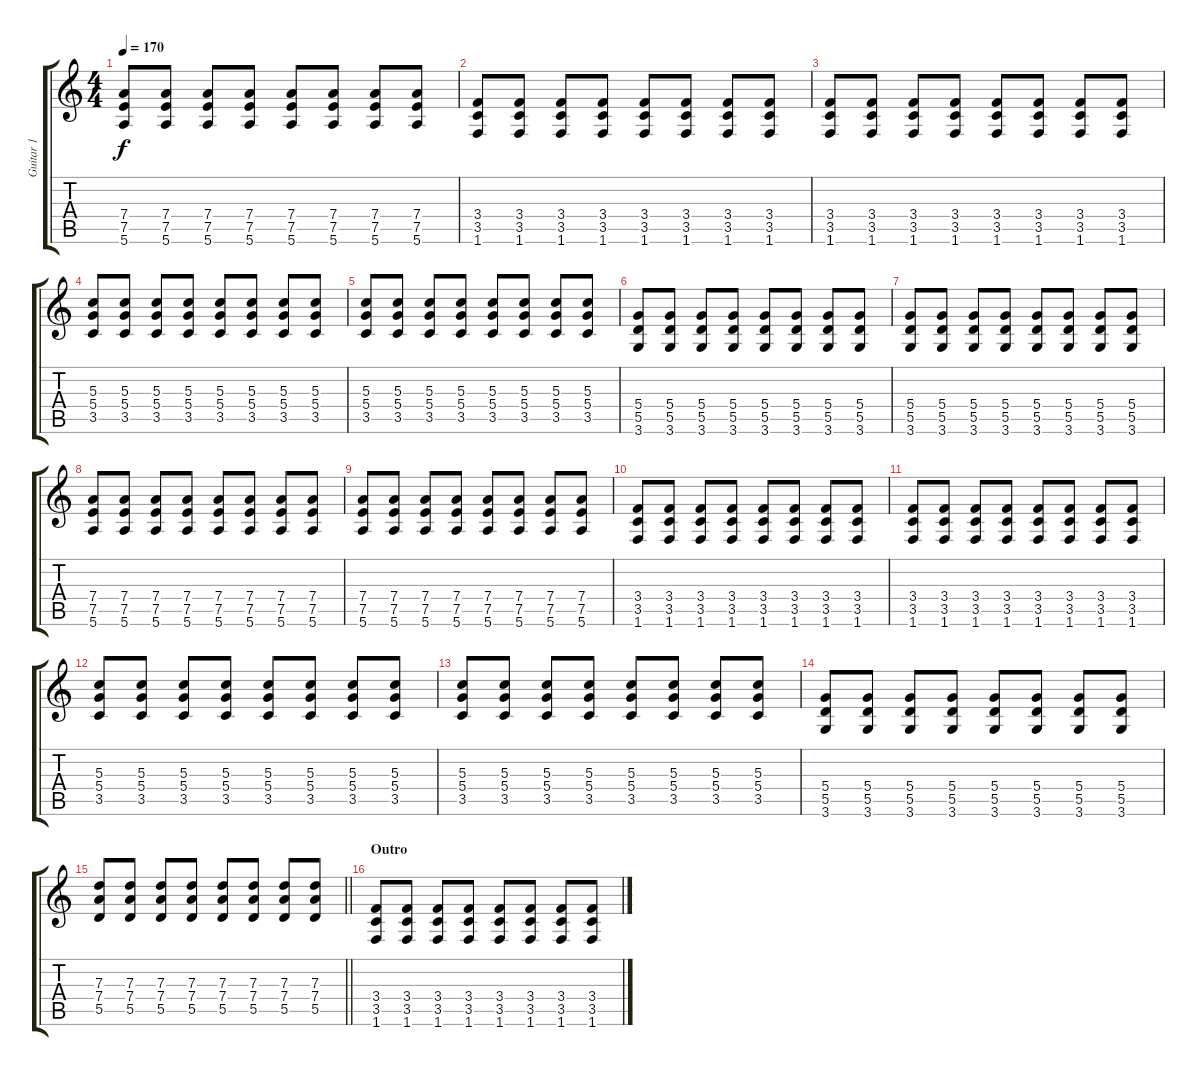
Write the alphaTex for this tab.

\track ("Guitar 1" "Guitar 1") {instrument distortionguitar}
\staff {score tabs}
\tuning (E4 B3 G3 D3 A2 E2) {hide}
\ts (4 4)
\tempo 170
\clef g2
\ks c
(7.4 7.5 5.6).8{dy f} (7.4 7.5 5.6).8 (7.4 7.5 5.6).8 (7.4 7.5 5.6).8 (7.4 7.5 5.6).8 (7.4 7.5 5.6).8 (7.4 7.5 5.6).8 (7.4 7.5 5.6).8 |
(3.4 3.5 1.6).8 (3.4 3.5 1.6).8 (3.4 3.5 1.6).8 (3.4 3.5 1.6).8 (3.4 3.5 1.6).8 (3.4 3.5 1.6).8 (3.4 3.5 1.6).8 (3.4 3.5 1.6).8 |
(3.4 3.5 1.6).8 (3.4 3.5 1.6).8 (3.4 3.5 1.6).8 (3.4 3.5 1.6).8 (3.4 3.5 1.6).8 (3.4 3.5 1.6).8 (3.4 3.5 1.6).8 (3.4 3.5 1.6).8 |
(5.3 5.4 3.5).8 (5.3 5.4 3.5).8 (5.3 5.4 3.5).8 (5.3 5.4 3.5).8 (5.3 5.4 3.5).8 (5.3 5.4 3.5).8 (5.3 5.4 3.5).8 (5.3 5.4 3.5).8 |
(5.3 5.4 3.5).8 (5.3 5.4 3.5).8 (5.3 5.4 3.5).8 (5.3 5.4 3.5).8 (5.3 5.4 3.5).8 (5.3 5.4 3.5).8 (5.3 5.4 3.5).8 (5.3 5.4 3.5).8 |
(5.4 5.5 3.6).8 (5.4 5.5 3.6).8 (5.4 5.5 3.6).8 (5.4 5.5 3.6).8 (5.4 5.5 3.6).8 (5.4 5.5 3.6).8 (5.4 5.5 3.6).8 (5.4 5.5 3.6).8 |
(5.4 5.5 3.6).8 (5.4 5.5 3.6).8 (5.4 5.5 3.6).8 (5.4 5.5 3.6).8 (5.4 5.5 3.6).8 (5.4 5.5 3.6).8 (5.4 5.5 3.6).8 (5.4 5.5 3.6).8 |
(7.4 7.5 5.6).8 (7.4 7.5 5.6).8 (7.4 7.5 5.6).8 (7.4 7.5 5.6).8 (7.4 7.5 5.6).8 (7.4 7.5 5.6).8 (7.4 7.5 5.6).8 (7.4 7.5 5.6).8 |
(7.4 7.5 5.6).8 (7.4 7.5 5.6).8 (7.4 7.5 5.6).8 (7.4 7.5 5.6).8 (7.4 7.5 5.6).8 (7.4 7.5 5.6).8 (7.4 7.5 5.6).8 (7.4 7.5 5.6).8 |
(3.4 3.5 1.6).8 (3.4 3.5 1.6).8 (3.4 3.5 1.6).8 (3.4 3.5 1.6).8 (3.4 3.5 1.6).8 (3.4 3.5 1.6).8 (3.4 3.5 1.6).8 (3.4 3.5 1.6).8 |
(3.4 3.5 1.6).8 (3.4 3.5 1.6).8 (3.4 3.5 1.6).8 (3.4 3.5 1.6).8 (3.4 3.5 1.6).8 (3.4 3.5 1.6).8 (3.4 3.5 1.6).8 (3.4 3.5 1.6).8 |
(5.3 5.4 3.5).8 (5.3 5.4 3.5).8 (5.3 5.4 3.5).8 (5.3 5.4 3.5).8 (5.3 5.4 3.5).8 (5.3 5.4 3.5).8 (5.3 5.4 3.5).8 (5.3 5.4 3.5).8 |
(5.3 5.4 3.5).8 (5.3 5.4 3.5).8 (5.3 5.4 3.5).8 (5.3 5.4 3.5).8 (5.3 5.4 3.5).8 (5.3 5.4 3.5).8 (5.3 5.4 3.5).8 (5.3 5.4 3.5).8 |
(5.4 5.5 3.6).8 (5.4 5.5 3.6).8 (5.4 5.5 3.6).8 (5.4 5.5 3.6).8 (5.4 5.5 3.6).8 (5.4 5.5 3.6).8 (5.4 5.5 3.6).8 (5.4 5.5 3.6).8 |
\barLineRight lightlight
(7.3 7.4 5.5).8 (7.3 7.4 5.5).8 (7.3 7.4 5.5).8 (7.3 7.4 5.5).8 (7.3 7.4 5.5).8 (7.3 7.4 5.5).8 (7.3 7.4 5.5).8 (7.3 7.4 5.5).8 |
\section ("" "Outro")
(3.4 3.5 1.6).8 (3.4 3.5 1.6).8 (3.4 3.5 1.6).8 (3.4 3.5 1.6).8 (3.4 3.5 1.6).8 (3.4 3.5 1.6).8 (3.4 3.5 1.6).8 (3.4 3.5 1.6).8
